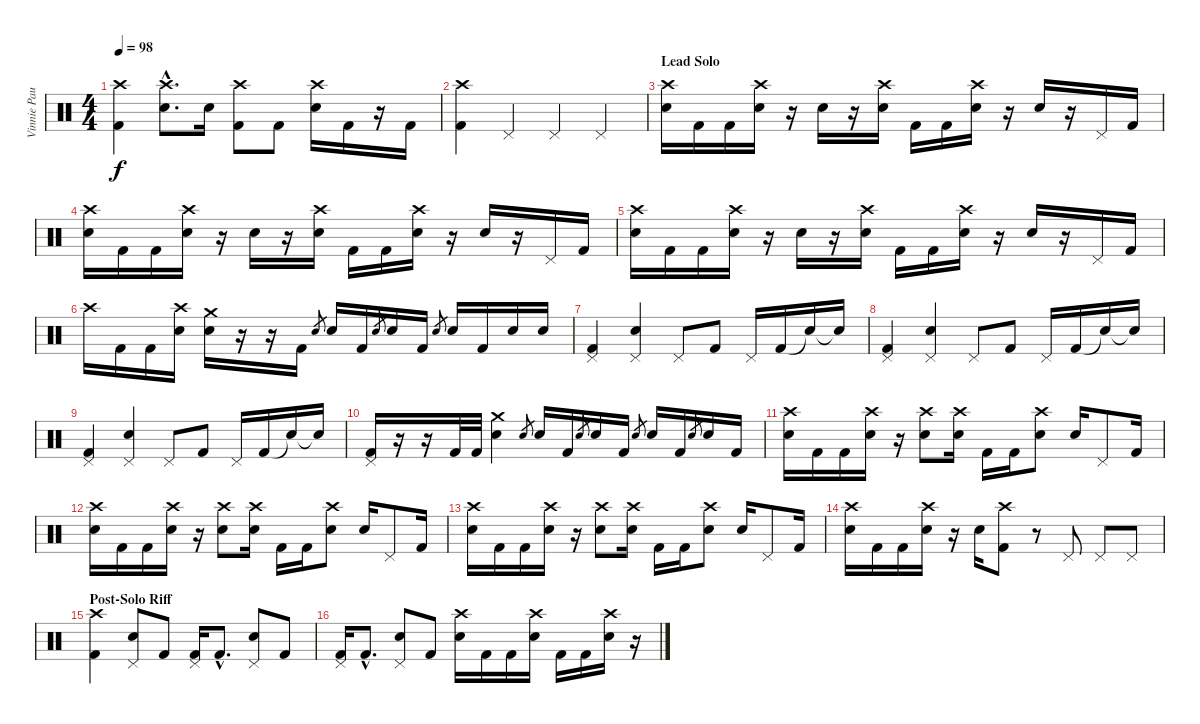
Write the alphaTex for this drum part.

\track ("Vinnie Paul" "Vinnie Pau") {instrument percussion}
\staff {score}
\articulation defaults
\ts (4 4)
\tempo 98
\clef neutral
\ks c
("Crash high (hit)" "Kick (hit) 2").4{dy f} ("Crash high (hit)"{hac} "Electric Snare (hit)"{hac}).8{d} "Electric Snare (hit)".16 ("Crash high (hit)" "Kick (hit) 2").8 "Kick (hit) 2".8 ("Crash high (hit)" "Electric Snare (hit)").16 "Kick (hit) 2".16 r.16 "Kick (hit) 2".16 |
("Crash high (hit)" "Kick (hit) 2").4 "Pedal Hi-Hat (hit)".4 "Pedal Hi-Hat (hit)".4 "Pedal Hi-Hat (hit)".4 |
\section ("" "Lead Solo")
("Crash high (hit)" "Electric Snare (hit)").16 "Kick (hit) 2".16 "Kick (hit) 2".16 ("Crash high (hit)" "Electric Snare (hit)").16 r.16 "Electric Snare (hit)".16 r.16 ("Crash high (hit)" "Electric Snare (hit)").16 "Kick (hit) 2".16 "Kick (hit) 2".16 ("Crash high (hit)" "Electric Snare (hit)").16 r.16 "Electric Snare (hit)".16 r.16 "Pedal Hi-Hat (hit)".16 "Kick (hit) 2".16 |
("Crash high (hit)" "Electric Snare (hit)").16 "Kick (hit) 2".16 "Kick (hit) 2".16 ("Crash high (hit)" "Electric Snare (hit)").16 r.16 "Electric Snare (hit)".16 r.16 ("Crash high (hit)" "Electric Snare (hit)").16 "Kick (hit) 2".16 "Kick (hit) 2".16 ("Crash high (hit)" "Electric Snare (hit)").16 r.16 "Electric Snare (hit)".16 r.16 "Pedal Hi-Hat (hit)".16 "Kick (hit) 2".16 |
("Crash high (hit)" "Electric Snare (hit)").16 "Kick (hit) 2".16 "Kick (hit) 2".16 ("Crash high (hit)" "Electric Snare (hit)").16 r.16 "Electric Snare (hit)".16 r.16 ("Crash high (hit)" "Electric Snare (hit)").16 "Kick (hit) 2".16 "Kick (hit) 2".16 ("Crash high (hit)" "Electric Snare (hit)").16 r.16 "Electric Snare (hit)".16 r.16 "Pedal Hi-Hat (hit)".16 "Kick (hit) 2".16 |
"Crash high (hit)".16 "Kick (hit) 2".16 "Kick (hit) 2".16 ("Crash high (hit)" "Electric Snare (hit)").16 ("Crash medium (hit)" "Electric Snare (hit)").16 r.16 r.16 "Kick (hit) 2".16 "Electric Snare (hit)".8{gr} "Electric Snare (hit)".16 "Kick (hit) 2".16 "Electric Snare (hit)".8{gr} "Electric Snare (hit)".16 "Kick (hit) 2".16 "Electric Snare (hit)".8{gr} "Electric Snare (hit)".16 "Kick (hit) 2".16 "Electric Snare (hit)".16 "Electric Snare (hit)".16 |
("Pedal Hi-Hat (hit)" "Kick (hit) 2").4 ("Pedal Hi-Hat (hit)" "Electric Snare (hit)").4 "Pedal Hi-Hat (hit)".8 "Kick (hit) 2".8 "Pedal Hi-Hat (hit)".16 "Kick (hit) 2".16 "Snare (hit)"{t}.16 "Snare (hit)"{t}.16 |
("Pedal Hi-Hat (hit)" "Kick (hit) 2").4 ("Pedal Hi-Hat (hit)" "Electric Snare (hit)").4 "Pedal Hi-Hat (hit)".8 "Kick (hit) 2".8 "Pedal Hi-Hat (hit)".16 "Kick (hit) 2".16 "Snare (hit)"{t}.16 "Snare (hit)"{t}.16 |
("Pedal Hi-Hat (hit)" "Kick (hit) 2").4 ("Pedal Hi-Hat (hit)" "Electric Snare (hit)").4 "Pedal Hi-Hat (hit)".8 "Kick (hit) 2".8 "Pedal Hi-Hat (hit)".16 "Kick (hit) 2".16 "Snare (hit)"{t}.16 "Snare (hit)"{t}.16 |
("Pedal Hi-Hat (hit)" "Kick (hit) 2").16 r.16 r.16 "Kick (hit) 2".32 "Kick (hit) 2".32 ("Crash medium (hit)" "Electric Snare (hit)").4 "Electric Snare (hit)".8{gr} "Electric Snare (hit)".16 "Kick (hit) 2".16 "Electric Snare (hit)".8{gr} "Electric Snare (hit)".16 "Kick (hit) 2".16 "Electric Snare (hit)".8{gr} "Electric Snare (hit)".16 "Kick (hit) 2".16 "Electric Snare (hit)".8{gr} "Electric Snare (hit)".16 "Kick (hit) 2".16 |
("Crash high (hit)" "Electric Snare (hit)").16 "Kick (hit) 2".16 "Kick (hit) 2".16 ("Crash high (hit)" "Electric Snare (hit)").16 r.16 ("Crash high (hit)" "Electric Snare (hit)").8 ("Crash high (hit)" "Electric Snare (hit)").16 "Kick (hit) 2".16 "Kick (hit) 2".16 ("Crash high (hit)" "Electric Snare (hit)").8 "Electric Snare (hit)".16 "Pedal Hi-Hat (hit)".8 "Kick (hit) 2".16 |
("Crash high (hit)" "Electric Snare (hit)").16 "Kick (hit) 2".16 "Kick (hit) 2".16 ("Crash high (hit)" "Electric Snare (hit)").16 r.16 ("Crash high (hit)" "Electric Snare (hit)").8 ("Crash high (hit)" "Electric Snare (hit)").16 "Kick (hit) 2".16 "Kick (hit) 2".16 ("Crash high (hit)" "Electric Snare (hit)").8 "Electric Snare (hit)".16 "Pedal Hi-Hat (hit)".8 "Kick (hit) 2".16 |
("Crash high (hit)" "Electric Snare (hit)").16 "Kick (hit) 2".16 "Kick (hit) 2".16 ("Crash high (hit)" "Electric Snare (hit)").16 r.16 ("Crash high (hit)" "Electric Snare (hit)").8 ("Crash high (hit)" "Electric Snare (hit)").16 "Kick (hit) 2".16 "Kick (hit) 2".16 ("Crash high (hit)" "Electric Snare (hit)").8 "Electric Snare (hit)".16 "Pedal Hi-Hat (hit)".8 "Kick (hit) 2".16 |
("Crash high (hit)" "Electric Snare (hit)").16 "Kick (hit) 2".16 "Kick (hit) 2".16 ("Crash high (hit)" "Electric Snare (hit)").16 r.16 "Electric Snare (hit)".16 ("Crash high (hit)" "Kick (hit) 2").8 r.8 "Pedal Hi-Hat (hit)".8 "Pedal Hi-Hat (hit)".8 "Pedal Hi-Hat (hit)".8 |
\section ("" "Post-Solo Riff")
("Crash high (hit)" "Kick (hit) 2").4 ("Pedal Hi-Hat (hit)" "Electric Snare (hit)").8 "Kick (hit) 2".8 ("Pedal Hi-Hat (hit)" "Kick (hit) 2").16 "Kick (hit) 2"{hac}.8{d} ("Pedal Hi-Hat (hit)" "Electric Snare (hit)").8 "Kick (hit) 2".8 |
("Pedal Hi-Hat (hit)" "Kick (hit) 2").16 "Kick (hit) 2"{hac}.8{d} ("Pedal Hi-Hat (hit)" "Electric Snare (hit)").8 "Kick (hit) 2".8 ("Crash high (hit)" "Electric Snare (hit)").16 "Kick (hit) 2".16 "Kick (hit) 2".16 ("Crash high (hit)" "Electric Snare (hit)").16 "Kick (hit) 2".16 "Kick (hit) 2".16 ("Crash high (hit)" "Electric Snare (hit)").16 r.16
